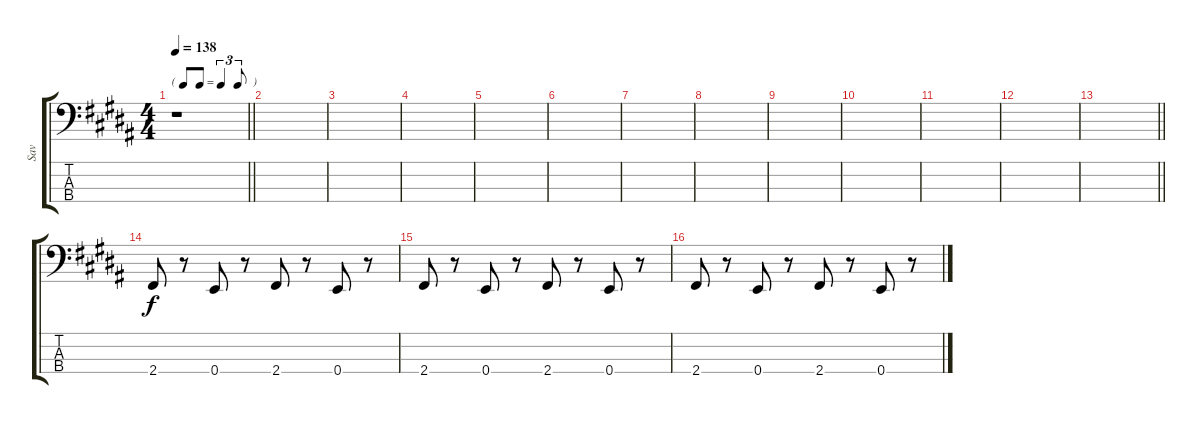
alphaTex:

\track ("Sav" "Sav") {instrument electricbasspick}
\staff {score tabs}
\tuning (G2 D2 A1 E1) {hide}
\ts (4 4)
\tf triplet8th
\tempo 138
\clef f4
\barLineRight lightlight
\ks b
r.1{dy f instrument electricbasspick} |
|
|
|
|
|
|
|
|
|
|
|
\barLineRight lightlight
|
2.4.8 r.8 0.4.8 r.8 2.4.8 r.8 0.4.8 r.8 |
2.4.8 r.8 0.4.8 r.8 2.4.8 r.8 0.4.8 r.8 |
2.4.8 r.8 0.4.8 r.8 2.4.8 r.8 0.4.8 r.8
